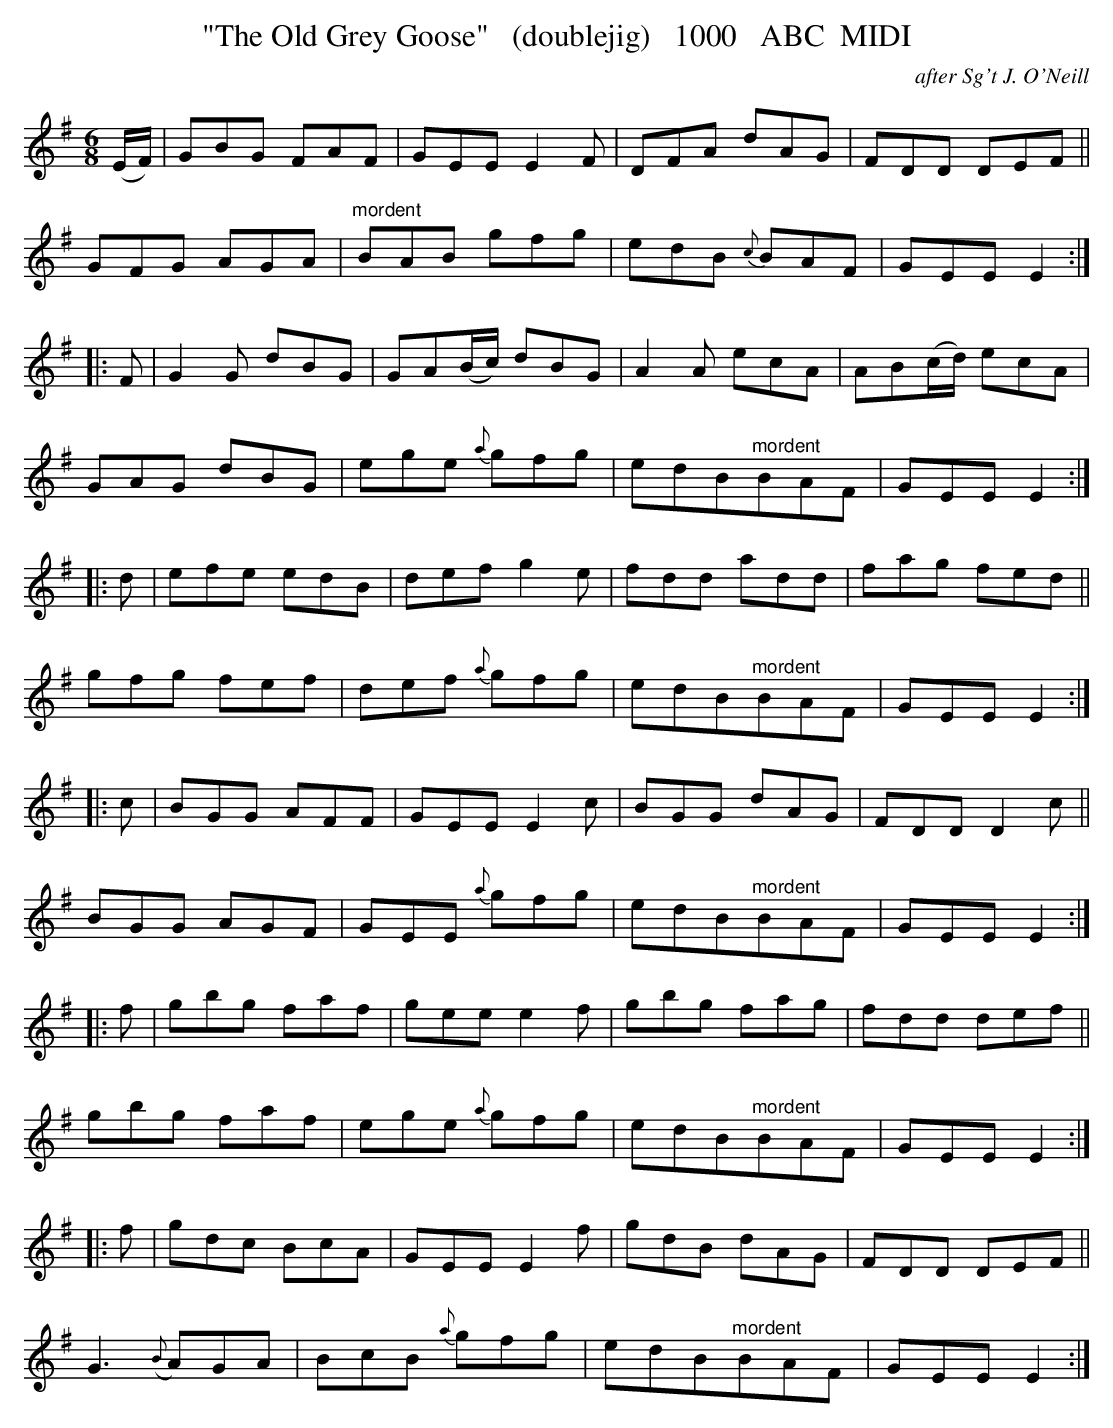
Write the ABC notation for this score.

X:1
T:"The Old Grey Goose"   (doublejig)   1000   ABC  MIDI
C:after Sg't J. O'Neill
BRENNAN July 2003 (HTTP://WWW.SOSYOURMOM.COM)
M:6/8
L:1/8
K:G
(E/2F/2)|GBG FAF|GEE E2F|DFA dAG|FDD DEF||
GFG AGA|"^mordent"BAB gfg|edB {c}BAF|GEE E2:|
|:F|G2G dBG|GA(B/2c/2) dBG|A2A ecA|AB(c/2d/2) ecA|
GAG dBG|ege {a}gfg|edB"^mordent"BAF|GEE E2:|
|:d|efe edB|def g2e|fdd add|fag fed||
gfg fef|def {a}gfg|edB"^mordent"BAF|GEE E2:|
|:c|BGG AFF|GEE E2c|BGG dAG|FDD D2c||
BGG AGF|GEE {a}gfg|edB"^mordent"BAF|GEE E2:|
|:f|gbg faf|gee e2f|gbg fag|fdd def||
gbg faf|ege {a}gfg|edB"^mordent"BAF|GEE E2:|
|:f|gdc BcA|GEE E2f|gdB dAG|FDD DEF||
G3({B}A)GA|BcB {a}gfg|edB"^mordent"BAF|GEE E2:|
